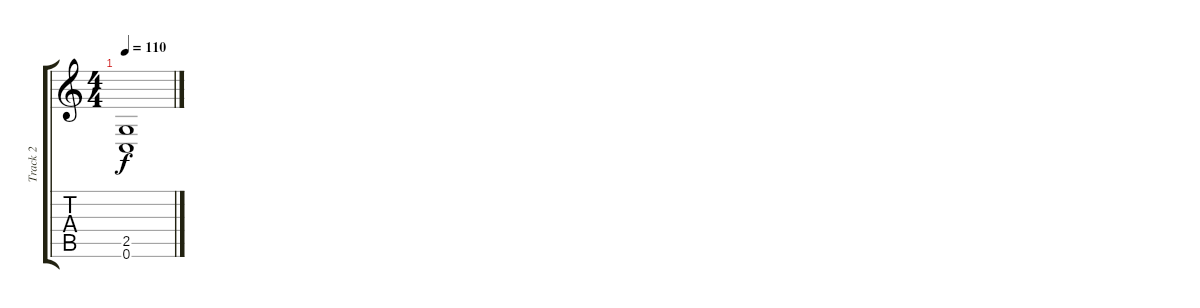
\track ("Track 2" "Track 2") {instrument distortionguitar}
\staff {score tabs}
\tuning (C4 G3 Eb3 Bb2 F2 C2) {hide}
\ts (4 4)
\tempo 110
\clef g2
\ks c
(2.5{t} 0.6{t}).1{dy f}
